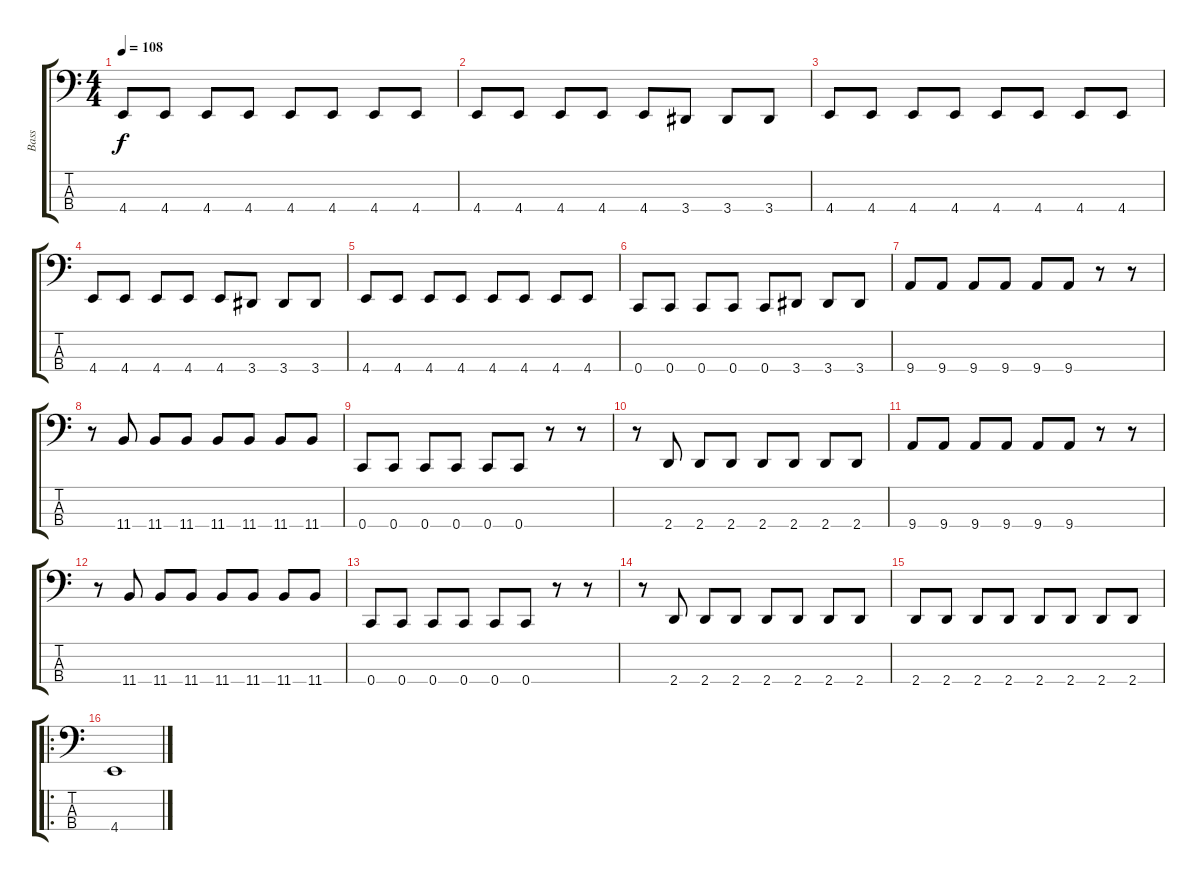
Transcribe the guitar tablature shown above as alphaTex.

\track ("Bass" "Bass") {instrument electricbassfinger}
\staff {score tabs}
\tuning (F2 C2 G1 C1) {hide}
\ts (4 4)
\tempo 108
\clef f4
\ks c
4.4.8{dy f} 4.4.8 4.4.8 4.4.8 4.4.8 4.4.8 4.4.8 4.4.8 |
4.4.8 4.4.8 4.4.8 4.4.8 4.4.8 3.4.8 3.4.8 3.4.8 |
4.4.8 4.4.8 4.4.8 4.4.8 4.4.8 4.4.8 4.4.8 4.4.8 |
4.4.8 4.4.8 4.4.8 4.4.8 4.4.8 3.4.8 3.4.8 3.4.8 |
4.4.8 4.4.8 4.4.8 4.4.8 4.4.8 4.4.8 4.4.8 4.4.8 |
0.4.8 0.4.8 0.4.8 0.4.8 0.4.8 3.4.8 3.4.8 3.4.8 |
9.4.8 9.4.8 9.4.8 9.4.8 9.4.8 9.4.8 r.8 r.8 |
r.8 11.4.8 11.4.8 11.4.8 11.4.8 11.4.8 11.4.8 11.4.8 |
0.4.8 0.4.8 0.4.8 0.4.8 0.4.8 0.4.8 r.8 r.8 |
r.8 2.4.8 2.4.8 2.4.8 2.4.8 2.4.8 2.4.8 2.4.8 |
9.4.8 9.4.8 9.4.8 9.4.8 9.4.8 9.4.8 r.8 r.8 |
r.8 11.4.8 11.4.8 11.4.8 11.4.8 11.4.8 11.4.8 11.4.8 |
0.4.8 0.4.8 0.4.8 0.4.8 0.4.8 0.4.8 r.8 r.8 |
r.8 2.4.8 2.4.8 2.4.8 2.4.8 2.4.8 2.4.8 2.4.8 |
2.4.8 2.4.8 2.4.8 2.4.8 2.4.8 2.4.8 2.4.8 2.4.8 |
\ro
4.4.1
